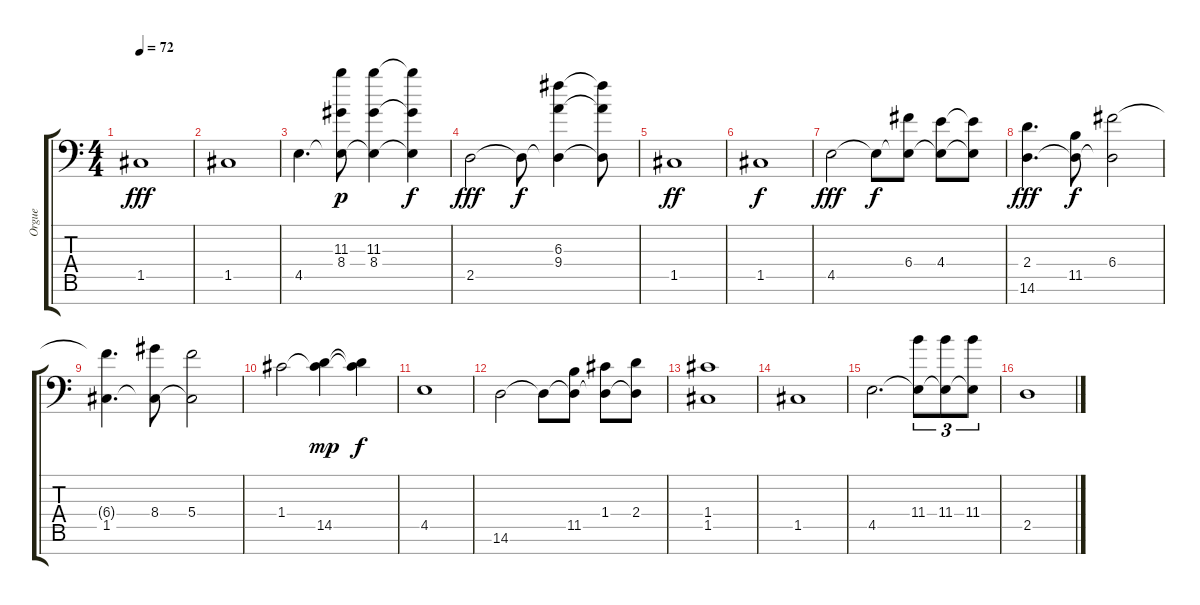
\track ("Orgue" "Orgue") {instrument reedorgan}
\staff {score tabs}
\tuning (C7 C6 C5 C4 C3 C2 C1) {hide}
\ts (4 4)
\tempo 72
\clef f4
\ks c
1.5.1{dy fff} |
1.5.1 |
4.5.4{d} (11.3 8.4 4.5{t}).8{dy p} (11.3 8.4 4.5{t}).4 (11.3{t} 8.4{t} 4.5{t}).4{dy f} |
2.5.2{dy fff} 2.5{t}.8{dy f} (6.3 9.4 2.5{t}).4 (6.3{t} 9.4{t} 2.5{t}).8 |
1.5.1{dy ff} |
1.5.1{dy f} |
4.5.2{dy fff} 4.5{t}.8{dy f} (6.4 4.5{t}).8 (4.4 4.5{t}).8 (4.4{t} 4.5{t}).8 |
(2.4 14.6).4{d dy fff} (11.5 14.6{t}).8{dy f} (6.4 14.6{t}).2 |
(6.4{t} 1.5).4{d} (8.4 1.5{t}).8 (5.4 1.5{t}).2 |
1.4.2 (1.4{t} 14.5).4{dy mp} (1.4{t} 14.5{t}).4{dy f} |
4.5.1 |
14.6.2 14.6{t}.8 (11.5 14.6{t}).8 (1.4 14.6{t}).8 (2.4 14.6{t}).8 |
(1.4 1.5).1 |
1.5.1 |
4.5.2{d} (11.4 4.5{t}).8{tu (3 2)} (11.4 4.5{t}).8{tu (3 2)} (11.4 4.5{t}).8{tu (3 2)} |
2.5.1
